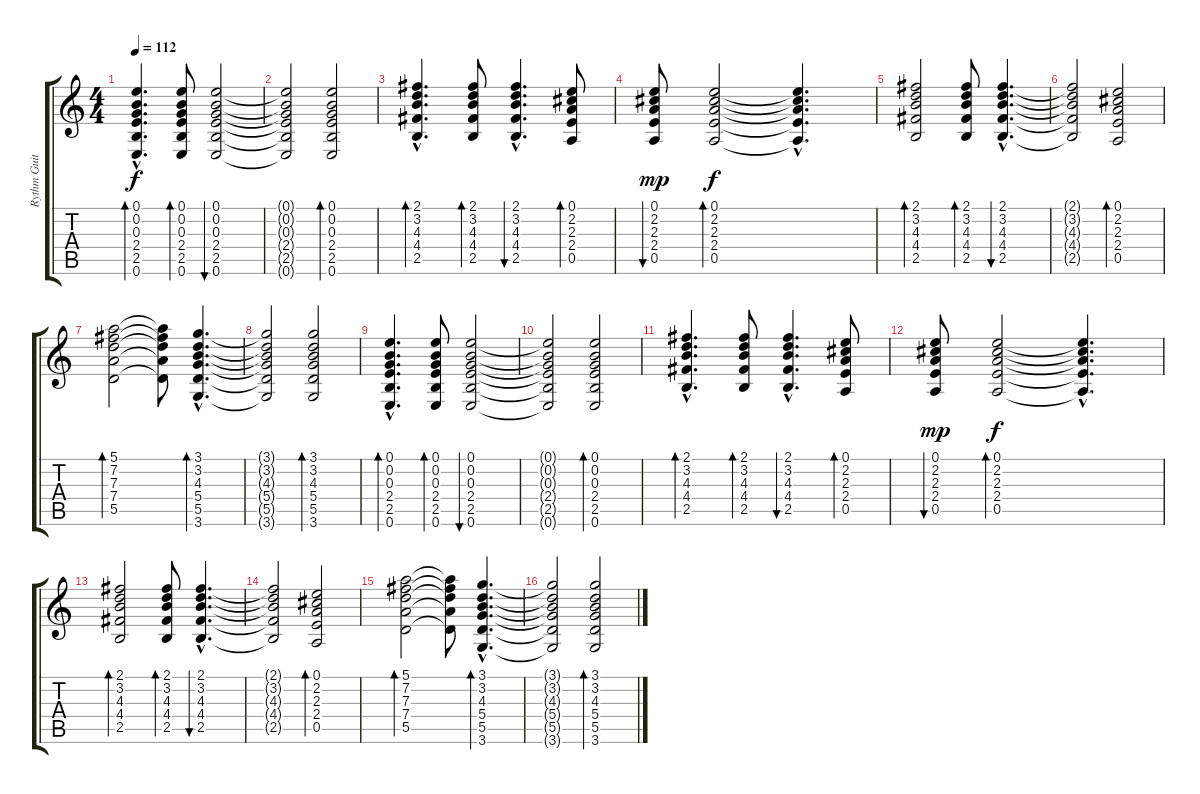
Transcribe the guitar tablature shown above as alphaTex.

\track ("Rythm Guitar" "Rythm Guit") {instrument acousticguitarsteel}
\staff {score tabs}
\tuning (E4 B3 G3 D3 A2 E2) {hide}
\ts (4 4)
\tempo 112
\clef g2
\ks c
(0.1{hac} 0.2{hac} 0.3{hac} 2.4{hac} 2.5{hac} 0.6{hac}).4{d bd 60 dy f volume 0 instrument acousticguitarsteel} (0.1 0.2 0.3 2.4 2.5 0.6).8{bd 60} (0.1 0.2 0.3 2.4 2.5 0.6).2{bu 60} |
(0.1{t} 0.2{t} 0.3{t} 2.4{t} 2.5{t} 0.6{t}).2 (0.1 0.2 0.3 2.4 2.5 0.6).2{bd 60} |
(2.1{hac} 3.2{hac} 4.3{hac} 4.4{hac} 2.5{hac}).4{d bd 60 volume 8} (2.1 3.2 4.3 4.4 2.5).8{bd 60} (2.1{hac} 3.2{hac} 4.3{hac} 4.4{hac} 2.5{hac}).4{d bu 60} (0.1 2.2 2.3 2.4 0.5).8{bd 60} |
(0.1 2.2 2.3 2.4 0.5).8{bu 60 dy mp} (0.1 2.2 2.3 2.4 0.5).2{bd 60 dy f} (0.1{hac t} 2.2{hac t} 2.3{hac t} 2.4{hac t} 0.5{hac t}).4{d} |
(2.1 3.2 4.3 4.4 2.5).2{bd 60} (2.1 3.2 4.3 4.4 2.5).8{bd 60} (2.1{hac} 3.2{hac} 4.3{hac} 4.4{hac} 2.5{hac}).4{d bu 60} |
(2.1{t} 3.2{t} 4.3{t} 4.4{t} 2.5{t}).2 (0.1 2.2 2.3 2.4 0.5).2{bd 60} |
(5.1 7.2 7.3 7.4 5.5).2{bd 60} (5.1{t} 7.2{t} 7.3{t} 7.4{t} 5.5{t}).8 (3.1{hac} 3.2{hac} 4.3{hac} 5.4{hac} 5.5{hac} 3.6{hac}).4{d bd 60} |
(3.1{t} 3.2{t} 4.3{t} 5.4{t} 5.5{t} 3.6{t}).2 (3.1 3.2 4.3 5.4 5.5 3.6).2{bd 60} |
(0.1{hac} 0.2{hac} 0.3{hac} 2.4{hac} 2.5{hac} 0.6{hac}).4{d bd 60} (0.1 0.2 0.3 2.4 2.5 0.6).8{bd 60} (0.1 0.2 0.3 2.4 2.5 0.6).2{bu 60} |
(0.1{t} 0.2{t} 0.3{t} 2.4{t} 2.5{t} 0.6{t}).2 (0.1 0.2 0.3 2.4 2.5 0.6).2{bd 60} |
(2.1{hac} 3.2{hac} 4.3{hac} 4.4{hac} 2.5{hac}).4{d bd 60} (2.1 3.2 4.3 4.4 2.5).8{bd 60} (2.1{hac} 3.2{hac} 4.3{hac} 4.4{hac} 2.5{hac}).4{d bu 60} (0.1 2.2 2.3 2.4 0.5).8{bd 60} |
(0.1 2.2 2.3 2.4 0.5).8{bu 60 dy mp} (0.1 2.2 2.3 2.4 0.5).2{bd 60 dy f} (0.1{hac t} 2.2{hac t} 2.3{hac t} 2.4{hac t} 0.5{hac t}).4{d} |
(2.1 3.2 4.3 4.4 2.5).2{bd 60} (2.1 3.2 4.3 4.4 2.5).8{bd 60} (2.1{hac} 3.2{hac} 4.3{hac} 4.4{hac} 2.5{hac}).4{d bu 60} |
(2.1{t} 3.2{t} 4.3{t} 4.4{t} 2.5{t}).2 (0.1 2.2 2.3 2.4 0.5).2{bd 60} |
(5.1 7.2 7.3 7.4 5.5).2{bd 60} (5.1{t} 7.2{t} 7.3{t} 7.4{t} 5.5{t}).8 (3.1{hac} 3.2{hac} 4.3{hac} 5.4{hac} 5.5{hac} 3.6{hac}).4{d bd 60} |
(3.1{t} 3.2{t} 4.3{t} 5.4{t} 5.5{t} 3.6{t}).2 (3.1 3.2 4.3 5.4 5.5 3.6).2{bd 60}
